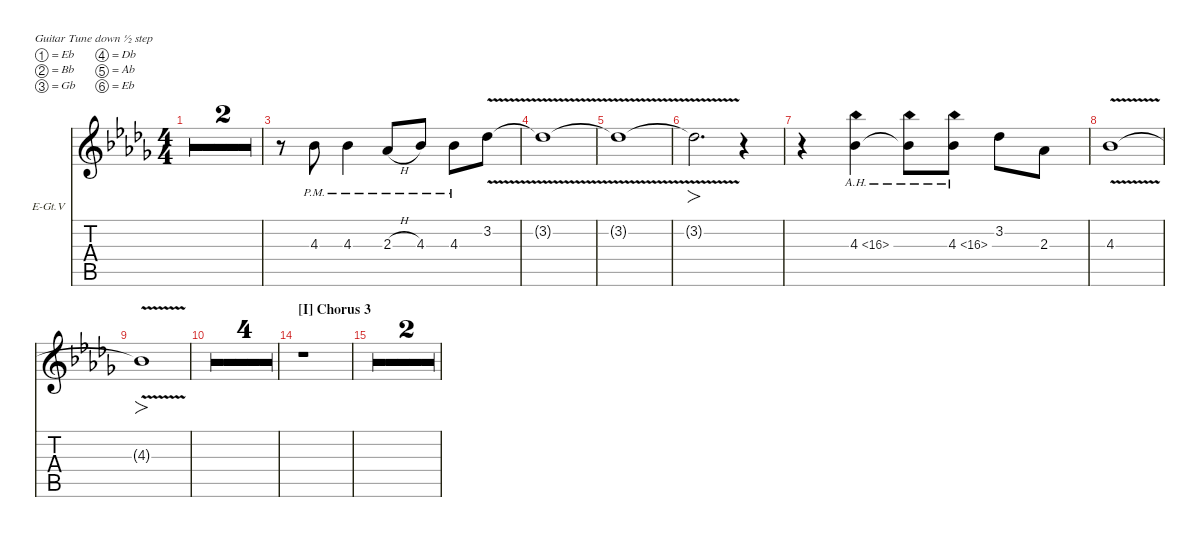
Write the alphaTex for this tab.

\hideDynamics
\bracketExtendMode nobrackets
\firstSystemTrackNameOrientation horizontal
\otherSystemsTrackNameOrientation horizontal
\track ("E.Guitar V (Lead)" "E-Gt.V") {multiBarRest instrument overdrivenguitar}
\staff {score tabs}
\tuning (Eb4 Bb3 Gb3 Db3 Ab2 Eb2)
\ts (4 4)
\tempo 116
\clef g2
\ks db
r.1{dy mp} |
r.1 |
r.8 4.3{pm}.8 4.3{pm}.4 2.3{h pm}.8 4.3{pm}.8 4.3{pm}.8 3.2{v}.8 |
3.2{v t}.1 |
3.2{v t}.1 |
3.2{v t}.2{fo d} r.4 |
r.4 4.3{ah 12}.4 4.3{ah 12 t}.8 4.3{ah 12}.8 3.2.8 2.3.8 |
4.3{v}.1 |
4.3{v t}.1{fo} |
r.1 |
r.1 |
r.1 |
r.1 |
\section ("I" "Chorus 3")
r.1 |
r.1 |
r.1
